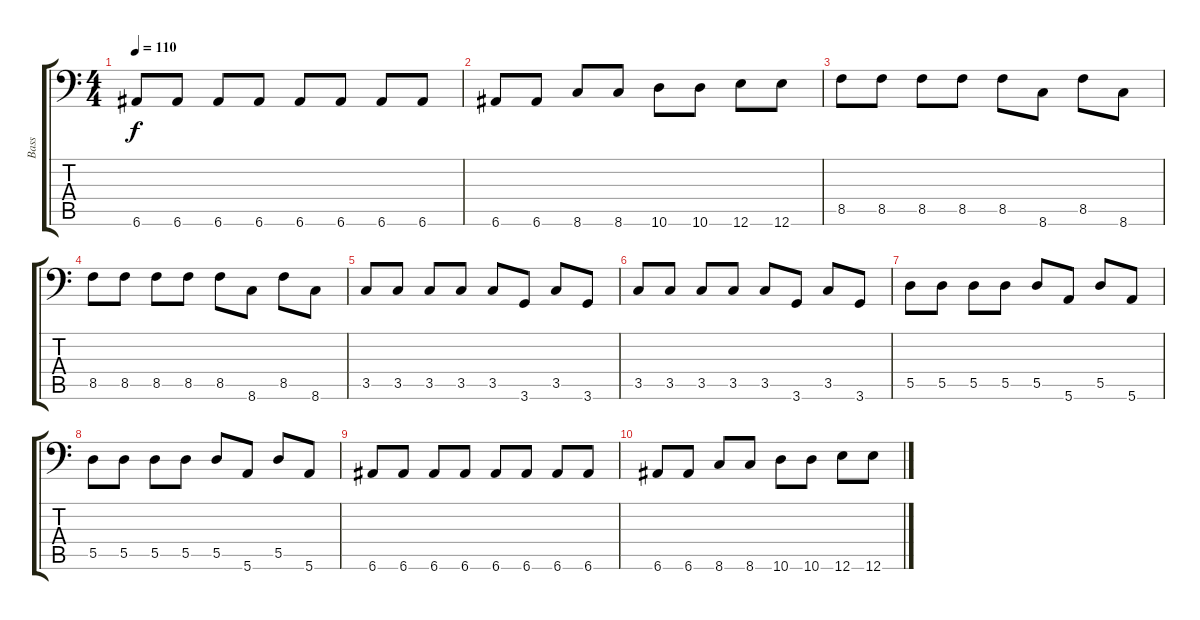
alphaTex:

\track ("Bass" "Bass") {instrument fretlessbass}
\staff {score tabs}
\tuning (E3 B2 G2 D2 A1 E1) {hide}
\ts (4 4)
\tempo 110
\clef f4
\ks c
6.6.8{dy f} 6.6.8 6.6.8 6.6.8 6.6.8 6.6.8 6.6.8 6.6.8 |
6.6.8 6.6.8 8.6.8 8.6.8 10.6.8 10.6.8 12.6.8 12.6.8 |
8.5.8 8.5.8 8.5.8 8.5.8 8.5.8 8.6.8 8.5.8 8.6.8 |
8.5.8 8.5.8 8.5.8 8.5.8 8.5.8 8.6.8 8.5.8 8.6.8 |
3.5.8 3.5.8 3.5.8 3.5.8 3.5.8 3.6.8 3.5.8 3.6.8 |
3.5.8 3.5.8 3.5.8 3.5.8 3.5.8 3.6.8 3.5.8 3.6.8 |
5.5.8 5.5.8 5.5.8 5.5.8 5.5.8 5.6.8 5.5.8 5.6.8 |
5.5.8 5.5.8 5.5.8 5.5.8 5.5.8 5.6.8 5.5.8 5.6.8 |
6.6.8 6.6.8 6.6.8 6.6.8 6.6.8 6.6.8 6.6.8 6.6.8 |
6.6.8 6.6.8 8.6.8 8.6.8 10.6.8 10.6.8 12.6.8 12.6.8
